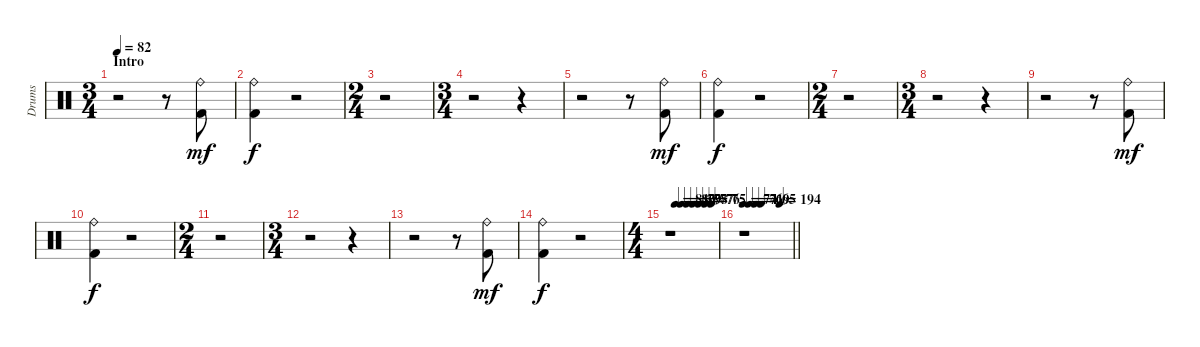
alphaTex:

\track ("Drums" "Drums") {instrument percussion}
\staff {score}
\articulation defaults
\ts (3 4)
\section ("" "Intro")
\tempo 82
\clef neutral
\ks c
r.2{dy mf} r.8 ("Ride (bell)" "Kick (hit) 2").8 |
("Ride (bell)" "Kick (hit) 2").4{dy f} r.2 |
\ts (2 4)
r.2 |
\ts (3 4)
r.2 r.4 |
r.2 r.8 ("Ride (bell)" "Kick (hit) 2").8{dy mf} |
("Ride (bell)" "Kick (hit) 2").4{dy f} r.2 |
\ts (2 4)
r.2 |
\ts (3 4)
r.2 r.4 |
r.2 r.8 ("Ride (bell)" "Kick (hit) 2").8{dy mf} |
("Ride (bell)" "Kick (hit) 2").4{dy f} r.2 |
\ts (2 4)
r.2 |
\ts (3 4)
r.2 r.4 |
r.2 r.8 ("Ride (bell)" "Kick (hit) 2").8{dy mf} |
("Ride (bell)" "Kick (hit) 2").4{dy f} r.2 |
\ts (4 4)
\tempo (81 0.125)
\tempo (80 0.25)
\tempo (79 0.375)
\tempo (78 0.5)
\tempo (77 0.625)
\tempo (76 0.75)
\tempo (75 0.875)
r.1 |
\tempo 74
\tempo (71 0.125)
\tempo (69 0.25)
\tempo (65 0.375)
\tempo (194 0.75)
\barLineRight lightlight
r.1
